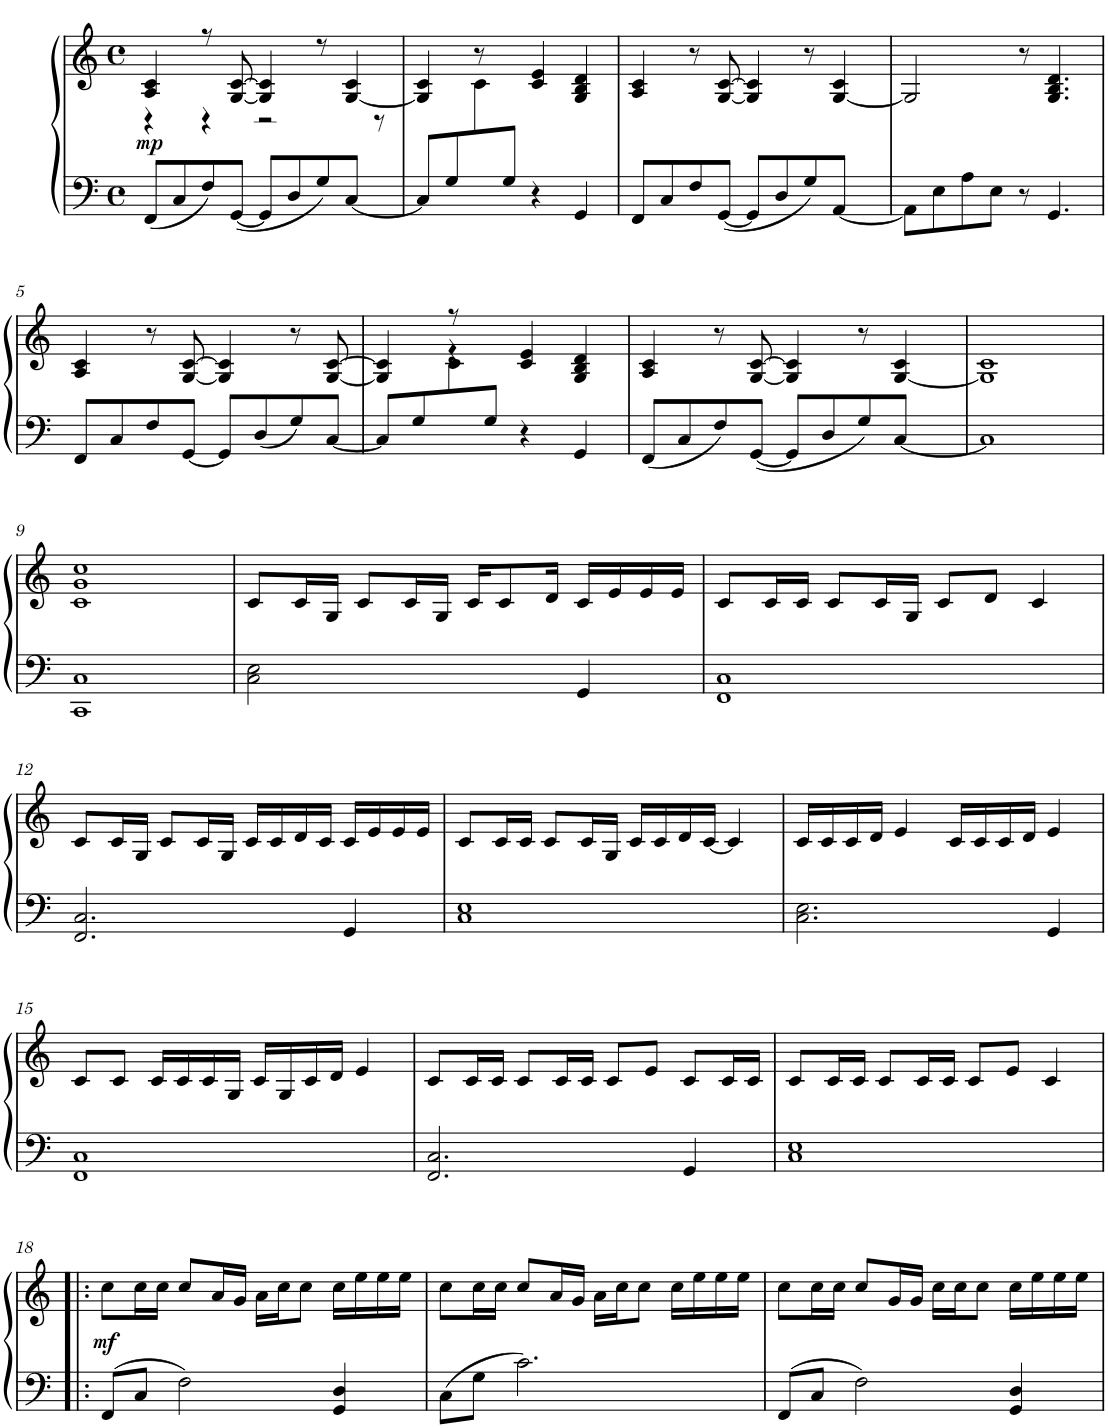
**kern	**kern	**dynam
*part1	*part1	*part1
*staff2	*staff1	*staff1/2
*I"Piano	*	*
*I'Pno	*	*
*clefF4	*clefG2	*
*k[]	*k[]	*
*M4/4	*M4/4	*
*met(c)	*met(c)	*
=1	=1	=1
*	*^	*
!	!	!	!LO:DY:b
8FF/L	4A/ 4c/	4r	mp
8C/	.	.	.
8F/	8r	4r	.
[<8GG/J	[<8G/ [>8c/	.	.
8GG/L]	4G/] 4c/]	2r	.
8D/	.	.	.
8G/	8r	.	.
[<8C/J	[<8G/ [8c/	.	.
8ryy	8ryy	8r	.
=2	=2	=2	=2
8C/L]	4G/] 4c/	4ryy	.
8G/	.	.	.
8ryy	8G/_ 8c/]	8c\	.
8G/J	8r	2.ryy	.
4r	8ryy	.	.
.	4c/ 4e/	.	.
4GG/	.	.	.
.	4G/ 4B/ 4d/	.	.
8ryy	.	.	.
*	*v	*v	*
=3	=3	=3
8FF/L	4A/ 4c/	.
8C/	.	.
8F/	8r	.
[<8GG/J	[<8G/ [>8c/	.
8GG/L]	4G/] 4c/]	.
8D/	.	.
8G/	8r	.
[<8AA/J	[<8G/ [8c/	.
8ryy	8ryy	.
=4	=4	=4
8AA\L]	2G/]	.
8E\	.	.
8A\	.	.
8E\J	.	.
8r	8G/_ 8c/]	.
4.GG/	8r	.
.	4.G/ 4.B/ 4.d/	.
8ryy	.	.
!!LO:LB:g=z
=5	=5	=5
8FF/L	4A/ 4c/	.
8C/	.	.
8F/	8r	.
[<8GG/J	[<8G/ [>8c/	.
8GG/L]	4G/] 4c/]	.
8D/	.	.
8G/	8r	.
[<8C/J	[<8G/ [>8c/	.
=6	=6	=6
*	*^	*
*	*	*^	*
8C/L]	4G/] 4c/]	4ryy	4ryy	.
8G/	.	.	.	.
8ryy	8r	4r	8c\	.
8G/J	2ryy	.	2ryy	.
4r	.	4c/ 4e/	.	.
4GG/	.	4G/ 4B/ 4d/	.	.
.	8ryy	.	8ryy	.
*	*v	*v	*v	*
=7	=7	=7
8FF/L	4A/ 4c/	.
8C/	.	.
8F/	8r	.
[<8GG/J	[<8G/ [>8c/	.
8GG/L]	4G/] 4c/]	.
8D/	.	.
8G/	8r	.
[<8C/J	[<8G/ [8c/	.
8ryy	8ryy	.
=8	=8	=8
*	*^	*
1C]	1G]	1c	.
8ryy	8G/_ 8c/]	8ryy	.
!!LO:LB:g=z
=9	=9	=9	=9
*^	*	*^	*
1C	1CC	1cc	1g	1c	.
*v	*v	*	*	*	*
*	*v	*v	*v	*
=10	=10	=10
2C\ 2E\	8c/L	.
.	16c/L	.
.	16G/JJ	.
.	8c/L	.
.	16c/L	.
.	16G/JJ	.
4ryy	16c/KL	.
.	8c/	.
.	16d/Jk	.
4GG/	16c/LL	.
.	16e/	.
.	16e/	.
.	16e/JJ	.
=11	=11	=11
*^	*	*
1C	1FF	8c/L	.
.	.	16c/L	.
.	.	16c/JJ	.
.	.	8c/L	.
.	.	16c/L	.
.	.	16G/JJ	.
.	.	8c/L	.
.	.	8d/J	.
.	.	4c/	.
*v	*v	*	*
!!LO:LB:g=z
=12	=12	=12
2.FF/ 2.C/	8c/L	.
.	16c/L	.
.	16G/JJ	.
.	8c/L	.
.	16c/L	.
.	16G/JJ	.
.	16c/LL	.
.	16c/	.
.	16d/	.
.	16c/JJ	.
4GG/	16c/LL	.
.	16e/	.
.	16e/	.
.	16e/JJ	.
=13	=13	=13
1C 1E	8c/L	.
.	16c/L	.
.	16c/JJ	.
.	8c/L	.
.	16c/L	.
.	16G/JJ	.
.	16c/LL	.
.	16c/	.
.	16d/	.
.	[<16c/JJ	.
.	4c/]	.
=14	=14	=14
2.C\ 2.E\	16c/LL	.
.	16c/	.
.	16c/	.
.	16d/JJ	.
.	4e/	.
.	16c/LL	.
.	16c/	.
.	16c/	.
.	16d/JJ	.
4GG/	4e/	.
!!LO:LB:g=z
=15	=15	=15
*^	*	*
1C	1FF	8c/L	.
.	.	8c/J	.
.	.	16c/LL	.
.	.	16c/	.
.	.	16c/	.
.	.	16G/JJ	.
.	.	16c/LL	.
.	.	16G/	.
.	.	16c/	.
.	.	16d/JJ	.
.	.	4e/	.
*v	*v	*	*
=16	=16	=16
2.FF/ 2.C/	8c/L	.
.	16c/L	.
.	16c/JJ	.
.	8c/L	.
.	16c/L	.
.	16c/JJ	.
.	8c/L	.
.	8e/J	.
4GG/	8c/L	.
.	16c/L	.
.	16c/JJ	.
=17	=17	=17
1C 1E	8c/L	.
.	16c/L	.
.	16c/JJ	.
.	8c/L	.
.	16c/L	.
.	16c/JJ	.
.	8c/L	.
.	8e/J	.
.	4c/	.
!!LO:LB:g=z
=18!|:	=18!|:	=18!|:
!	!	!LO:DY:b
8FF/L	8cc\L	mf
8C/J	16cc\L	.
.	16cc\JJ	.
2F\	8cc/L	.
.	16a/L	.
.	16g/JJ	.
.	16a\LL	.
.	16cc\J	.
.	8cc\J	.
4GG/ 4D/	16cc\LL	.
.	16ee\	.
.	16ee\	.
.	16ee\JJ	.
=19	=19	=19
8C\L	8cc\L	.
8G\J	16cc\L	.
.	16cc\JJ	.
2.c\	8cc/L	.
.	16a/L	.
.	16g/JJ	.
.	16a\LL	.
.	16cc\J	.
.	8cc\J	.
.	16cc\LL	.
.	16ee\	.
.	16ee\	.
.	16ee\JJ	.
=20	=20	=20
8FF/L	8cc\L	.
8C/J	16cc\L	.
.	16cc\JJ	.
2F\	8cc/L	.
.	16g/L	.
.	16g/JJ	.
.	16cc\LL	.
.	16cc\J	.
.	8cc\J	.
4GG/ 4D/	16cc\LL	.
.	16ee\	.
.	16ee\	.
.	16ee\JJ	.
=	=	=
*-	*-	*-
